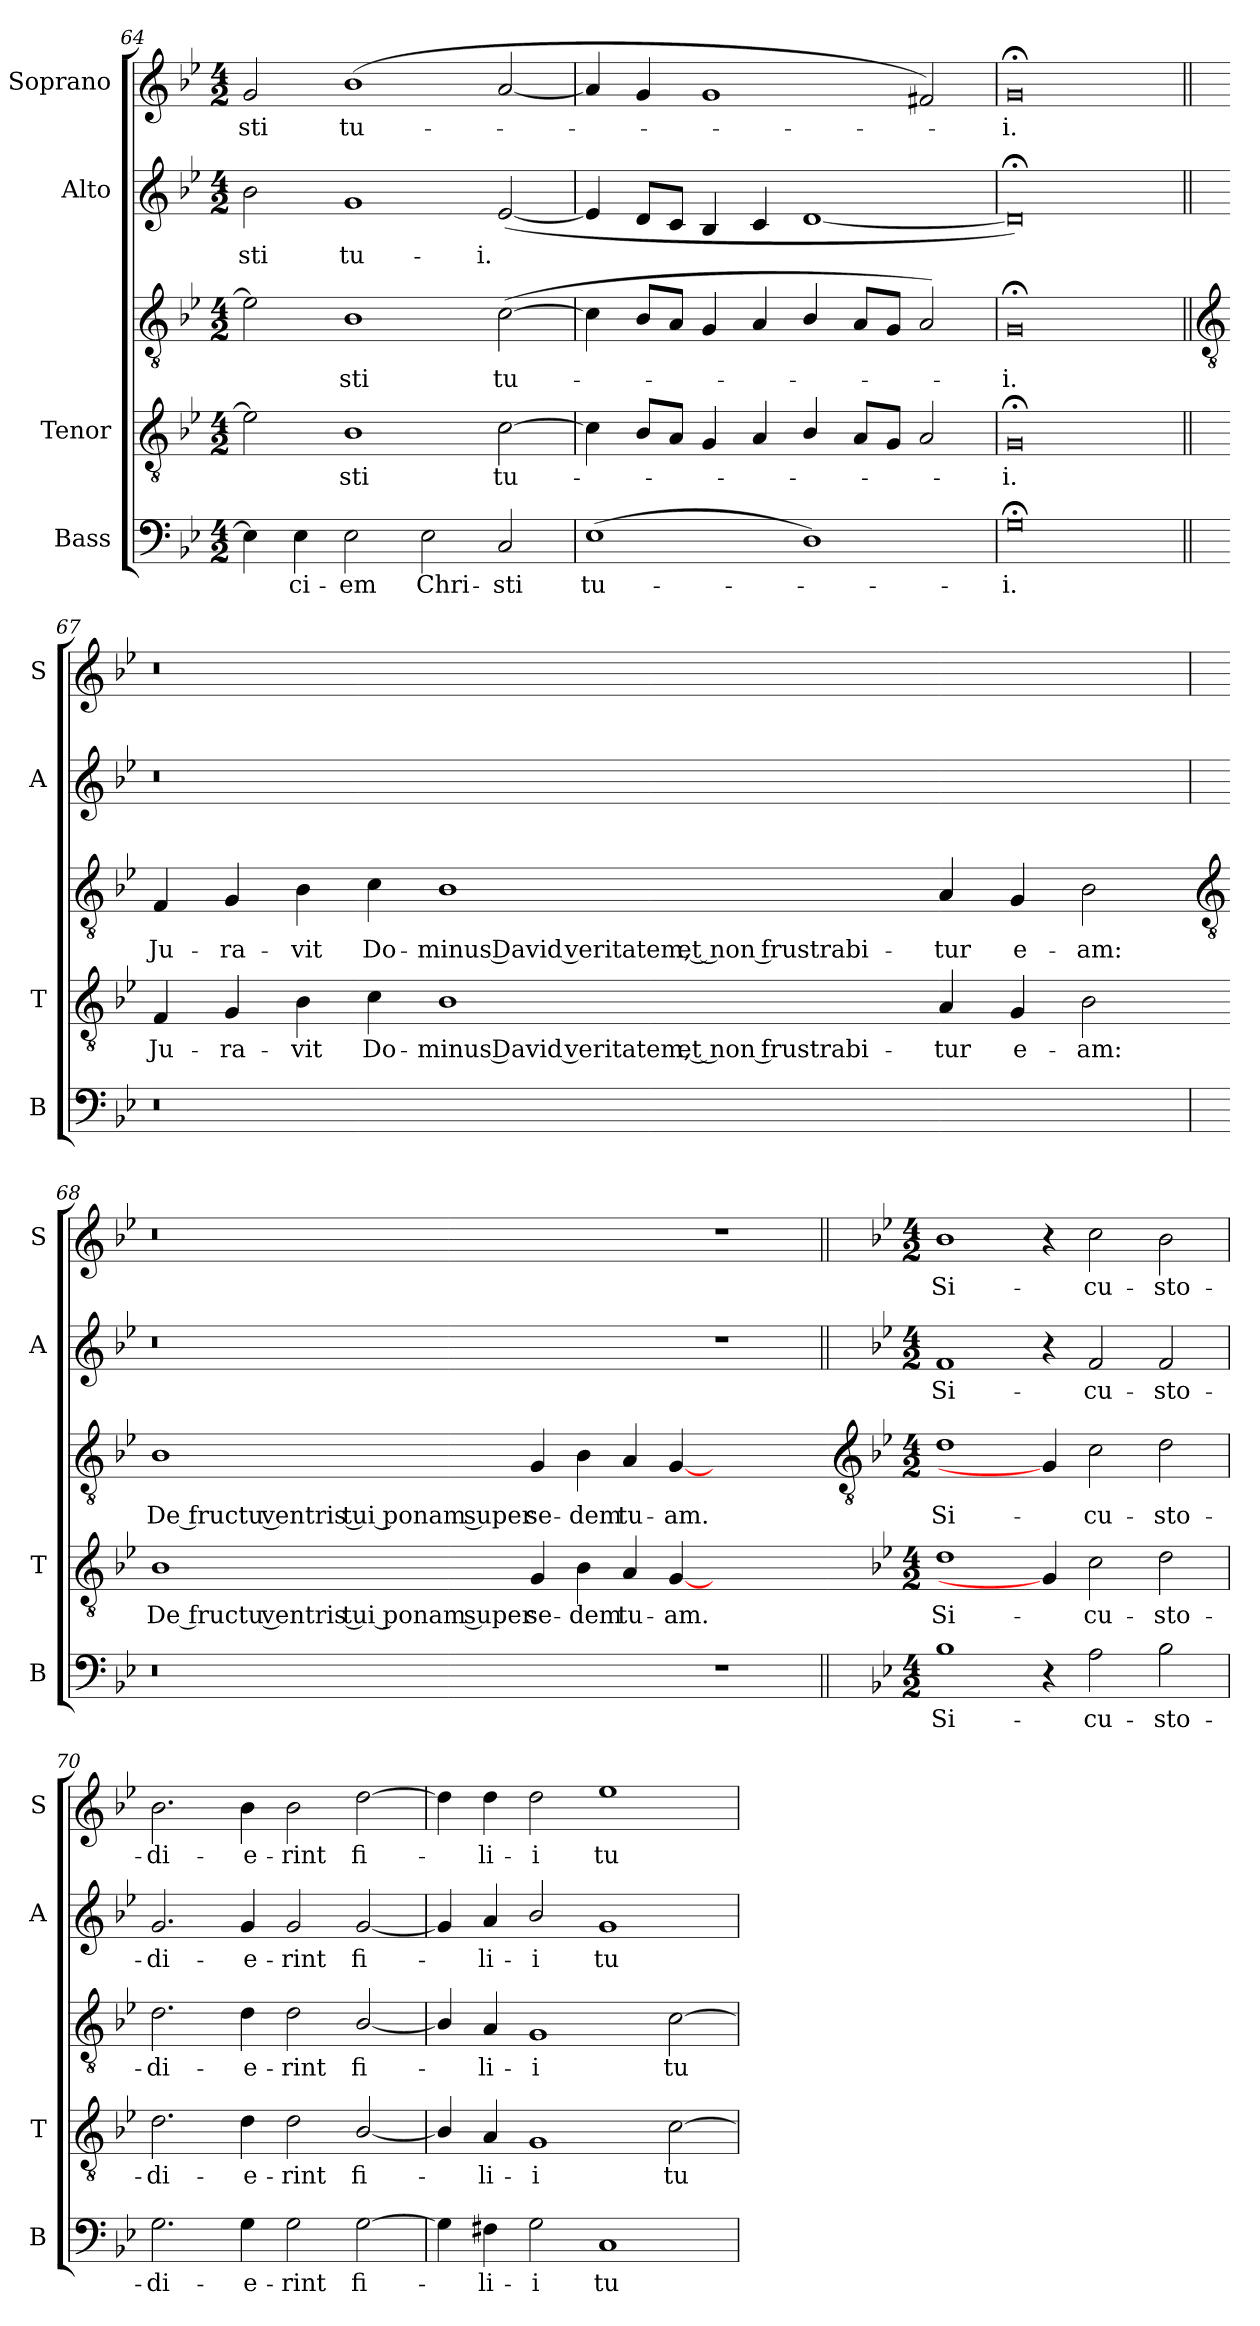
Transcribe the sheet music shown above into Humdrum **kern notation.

**kern	**text	**kern	**text	**kern	**text	**kern	**text	**kern	**text
*part4	*part4	*part3	*part3	*part3	*part3	*part2	*part2	*part1	*part1
*staff5	*staff5	*staff4	*staff4	*staff3	*staff3	*staff2	*staff2	*staff1	*staff1
*I"Bass	*	*I"Tenor	*	*	*	*I"Alto	*	*I"Soprano	*
*I'B	*	*I'T	*	*	*	*I'A	*	*I'S	*
*clefF4	*	*clefGv2	*	*clefGv2	*	*clefG2	*	*clefG2	*
*k[b-e-]	*	*k[b-e-]	*	*k[b-e-]	*	*k[b-e-]	*	*k[b-e-]	*
*B-:	*	*B-:	*	*B-:	*	*B-:	*	*B-:	*
*M4/2	*	*M4/2	*	*M4/2	*	*M4/2	*	*M4/2	*
=64	=64	=64	=64	=64	=64	=64	=64	=64	=64
!	!	!	!	!	!	!	!LO:LY:b	!	!LO:LY:b
4E-]	.	2e-]	.	2e-]	.	2b-	-sti	2g	-sti
!	!LO:LY:b	!	!	!	!	!	!	!	!
4E-	ci-	.	.	.	.	.	.	.	.
!	!LO:LY:b	!	!LO:LY:b	!	!LO:LY:b	!	!LO:LY:b	!	!LO:LY:b
2E-	-em	1B-	sti	1B-	sti	1g	tu-	(<1b-	tu-
!	!LO:LY:b	!	!	!	!	!	!	!	!
2E-	Chri-	.	.	.	.	.	.	.	.
!	!LO:LY:b	!	!LO:LY:b	!	!LO:LY:b	!	!LO:LY:b	!	!
2C	-sti	[2c	tu-	(>[2c	tu-	(<[2e-	-i.	[2a/	.
=65	=65	=65	=65	=65	=65	=65	=65	=65	=65
!	!LO:LY:b	!	!	!	!	!	!	!	!
(>1E-	tu-	4c]	.	4c]	.	4e-]	.	4a/]	.
.	.	8B-L	.	8B-L	.	8dL	.	4g	.
.	.	8AJ	.	8AJ	.	8cJ	.	.	.
.	.	4G/	.	4G/	.	4B-	.	1g	.
.	.	4A	.	4A	.	4c	.	.	.
1D)	.	4B-/	.	4B-/	.	[1d	.	.	.
.	.	8A/L	.	8A/L	.	.	.	.	.
.	.	8G/J	.	8G/J	.	.	.	.	.
.	.	2A/	.	2A/)	.	.	.	2f#X)	.
=66	=66	=66	=66	=66	=66	=66	=66	=66	=66
!	!LO:LY:b	!	!LO:LY:b	!	!LO:LY:b	!	!	!	!LO:LY:b
0G;<	i.	0G;<	i.	0G;<	i.	0d;<])	.	0g;<	i.
!!LO:LB:g=z
=67||	=67||	=67||	=67||	=67||	=67||	=67||	=67||	=67||	=67||
*	*	*	*	*clefGv2	*	*	*	*	*
!	!	!	!LO:LY:b	!	!LO:LY:b	!	!	!	!
0r	.	4F	Ju-	4F	Ju-	0r	.	0r	.
!	!	!	!LO:LY:b	!	!LO:LY:b	!	!	!	!
.	.	4G	-ra-	4G	-ra-	.	.	.	.
!	!	!	!LO:LY:b	!	!LO:LY:b	!	!	!	!
.	.	4B-	-vit	4B-	-vit	.	.	.	.
!	!	!	!LO:LY:b	!	!LO:LY:b	!	!	!	!
.	.	4c	Do-	4c	Do-	.	.	.	.
!	!	!	!LO:LY:b	!	!LO:LY:b	!	!	!	!
.	.	1B-	-minus David veritatem, et non frustrabi-	1B-	-minus David veritatem, et non frustrabi-	.	.	.	.
!	!	!	!LO:LY:b	!	!LO:LY:b	!	!	!	!
1ryy	.	4A	-tur	4A	-tur	1ryy	.	1ryy	.
!	!	!	!LO:LY:b	!	!LO:LY:b	!	!	!	!
.	.	4G	e-	4G	e-	.	.	.	.
!	!	!	!LO:LY:b	!	!LO:LY:b	!	!	!	!
.	.	2B-	-am:	2B-	-am:	.	.	.	.
!!LO:LB:g=z
=68	=68	=68-	=68	=68-	=68	=68	=68	=68	=68
*	*	*	*	*clefGv2	*	*	*	*	*
!	!	!	!LO:LY:b	!	!LO:LY:b	!	!	!	!
0r	.	1B-	De fructu ventris tui ponam super	1B-	De fructu ventris tui ponam super	0r	.	0r	.
!	!	!	!LO:LY:b	!	!LO:LY:b	!	!	!	!
.	.	4G	se-	4G	se-	.	.	.	.
!	!	!	!LO:LY:b	!	!LO:LY:b	!	!	!	!
.	.	4B-	-dem	4B-	-dem	.	.	.	.
!	!	!	!LO:LY:b	!	!LO:LY:b	!	!	!	!
.	.	4A	tu-	4A	tu-	.	.	.	.
!	!	!	!LO:LY:b	!	!LO:LY:b	!	!	!	!
.	.	[4G	-am.	[4G	-am.	.	.	.	.
1r	.	1ryy	.	1ryy	.	1r	.	1r	.
!!LO:LB:g=z
=69||	=69||	=69-	=69||	=69-	=69||	=69||	=69||	=69||	=69||
*	*	*	*	*clefGv2	*	*	*	*	*
*k[b-e-]	*	*	*	*	*	*k[b-e-]	*	*k[b-e-]	*
*B-:	*	*	*	*	*	*B-:	*	*B-:	*
*M4/2	*	*M4/2	*	*M4/2	*	*M4/2	*	*M4/2	*
!	!LO:LY:b	!	!LO:LY:b	!	!LO:LY:b	!	!LO:LY:b	!	!LO:LY:b
1B-	Si-	1d	Si-	1d	Si-	1f	Si-	1b-	Si-
4r	.	4G]	.	4G]	.	4r	.	4r	.
!	!LO:LY:b	!	!LO:LY:b	!	!LO:LY:b	!	!LO:LY:b	!	!LO:LY:b
2A	-cu-	2c	-cu-	2c	-cu-	2f	-cu-	2cc	-cu-
!	!LO:LY:b	!	!LO:LY:b	!	!LO:LY:b	!	!LO:LY:b	!	!LO:LY:b
2B-	-sto-	2d	-sto-	2d	-sto-	2f	-sto-	2b-	-sto-
=70	=70	=70	=70	=70	=70	=70	=70	=70	=70
!	!LO:LY:b	!	!LO:LY:b	!	!LO:LY:b	!	!LO:LY:b	!	!LO:LY:b
2.G	-di-	2.d	-di-	2.d	-di-	2.g	-di-	2.b-	-di-
!	!LO:LY:b	!	!LO:LY:b	!	!LO:LY:b	!	!LO:LY:b	!	!LO:LY:b
4G	-e-	4d	-e-	4d	-e-	4g	-e-	4b-	-e-
!	!LO:LY:b	!	!LO:LY:b	!	!LO:LY:b	!	!LO:LY:b	!	!LO:LY:b
2G	-rint	2d	-rint	2d	-rint	2g	-rint	2b-	-rint
!	!LO:LY:b	!	!LO:LY:b	!	!LO:LY:b	!	!LO:LY:b	!	!LO:LY:b
[2G	fi-	[2B-/	fi-	[2B-/	fi-	[2g	fi-	[2dd	fi-
=71	=71	=71	=71	=71	=71	=71	=71	=71	=71
4G]	.	4B-/]	.	4B-/]	.	4g]	.	4dd]	.
!	!LO:LY:b	!	!LO:LY:b	!	!LO:LY:b	!	!LO:LY:b	!	!LO:LY:b
4F#X	li-	4A	li-	4A	li-	4a	li-	4dd	li-
!	!LO:LY:b	!	!LO:LY:b	!	!LO:LY:b	!	!LO:LY:b	!	!LO:LY:b
2G	-i	1G	-i	1G	-i	2b-/	-i	2dd	-i
!	!LO:LY:b	!	!	!	!	!	!LO:LY:b	!	!LO:LY:b
1C	tu-	.	.	.	.	1g	tu-	1ee-	tu-
!	!	!	!LO:LY:b	!	!LO:LY:b	!	!	!	!
.	.	[2c	tu-	[2c	tu-	.	.	.	.
=	=	=	=	=	=	=	=	=	=
*-	*-	*-	*-	*-	*-	*-	*-	*-	*-
